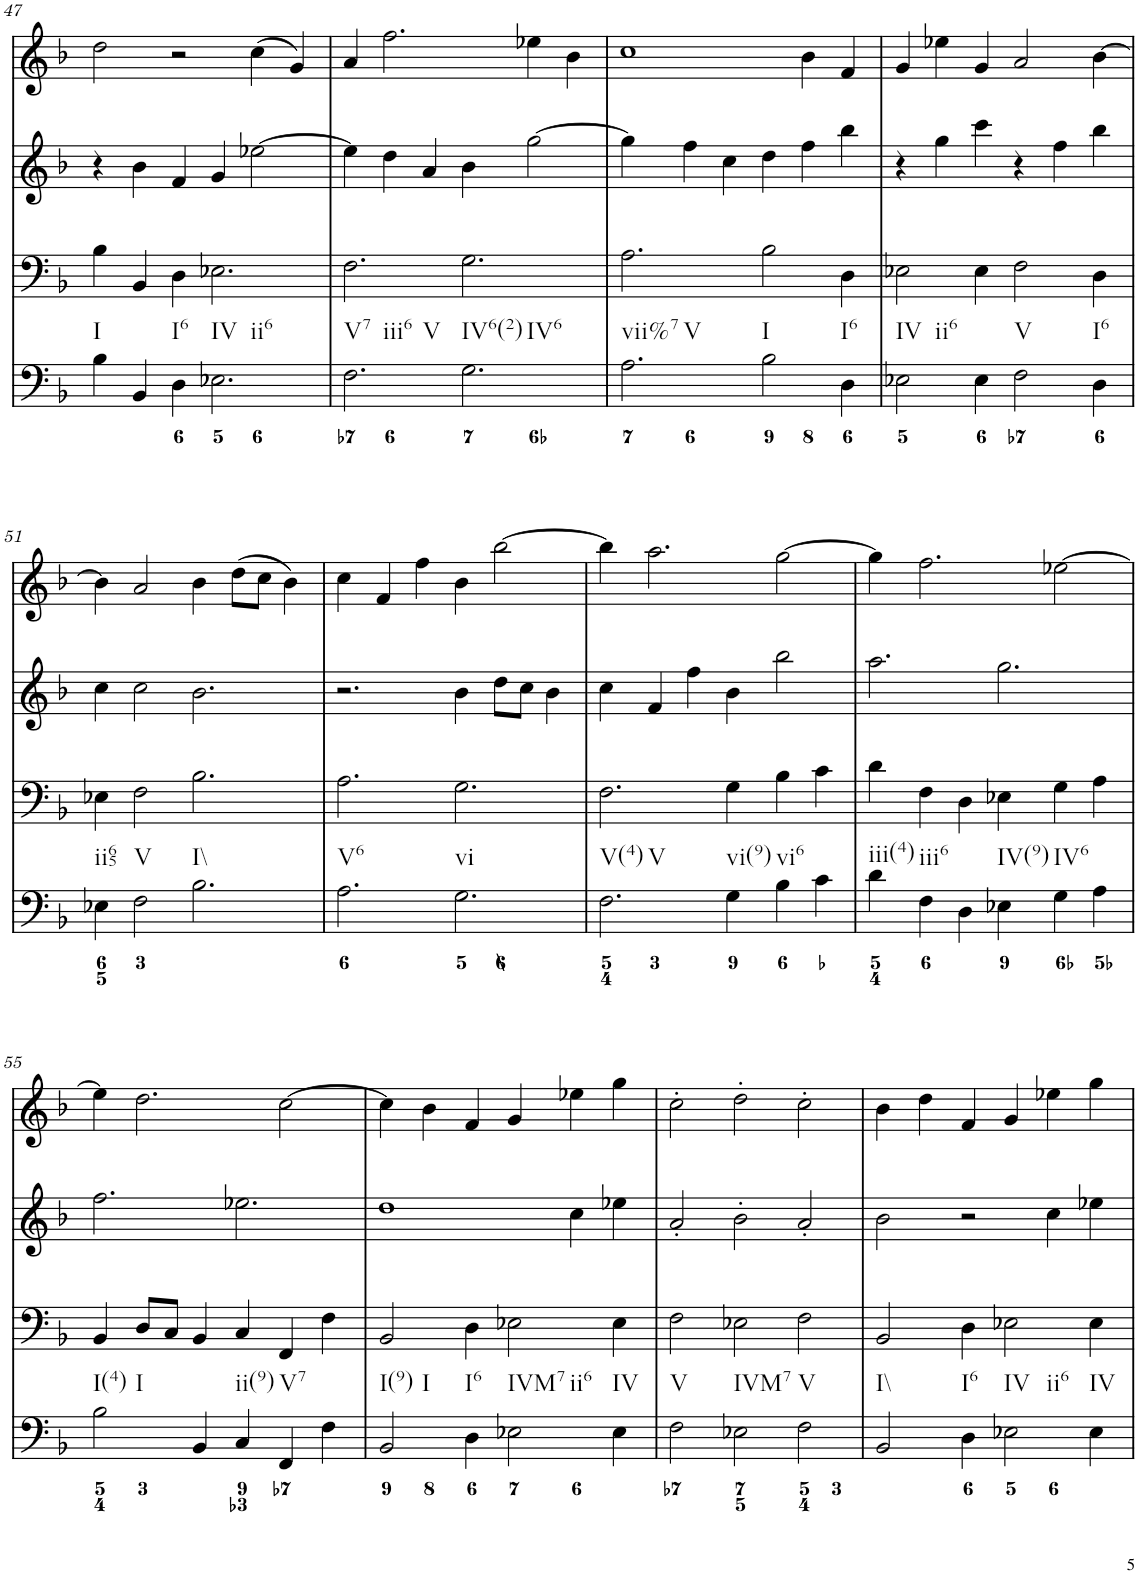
**kern	**kern	**kern	**kern
*part4	*part3	*part2	*part1
*staff4	*staff3	*staff2	*staff1
*I"Piano	*I"Piano	*I"Piano	*I"Piano
*I'Pno	*I'Pno	*I'Pno	*I'Pno
!!LO:PB:g=z
*clefF4	*clefF4	*clefG2	*clefG2
*k[b-]	*k[b-]	*k[b-]	*k[b-]
*F:	*F:	*F:	*F:
*M6/4	*M6/4	*M6/4	*M6/4
=47	=47	=47	=47
!LO:TX:b:t=I	!	!	!
4B-\	4B-\	4r	2dd\
4BB-/	4BB-/	4b-\	.
!LO:TX:b:t=I6	!	!	!
4D\	4D\	4f/	2r
!LO:TX:b:t=IV	!	!	!
!LO:TX:b:t=ii6	!	!	!
2.E-X\	2.E-X\	4g/	.
.	.	[2ee-X\	(4cc\
.	.	.	4g/)
=48	=48	=48	=48
!LO:TX:b:t=V7	!	!	!
!LO:TX:b:t=iii6	!	!	!
!LO:TX:b:t=V	!	!	!
2.F\	2.F\	4ee-\]	4a/
.	.	4dd\	2.ff\
.	.	4a/	.
!LO:TX:b:t=IV6(2)	!	!	!
!LO:TX:b:t=IV6	!	!	!
2.G\	2.G\	4b-\	.
.	.	[2gg\	4ee-X\
.	.	.	4b-\
=49	=49	=49	=49
!LO:TX:b:t=vii%7	!	!	!
!LO:TX:b:t=V	!	!	!
2.A\	2.A\	4gg\]	1cc
.	.	4ff\	.
.	.	4cc\	.
!LO:TX:b:t=I	!	!	!
2B-\	2B-\	4dd\	.
.	.	4ff\	4b-\
!LO:TX:b:t=I6	!	!	!
4D\	4D\	4bb-\	4f/
=50	=50	=50	=50
!LO:TX:b:t=IV	!	!	!
!LO:TX:b:t=ii6	!	!	!
2E-X\	2E-X\	4r	4g/
.	.	4gg\	4ee-X\
4E-\	4E-\	4ccc\	4g/
!LO:TX:b:t=V	!	!	!
2F\	2F\	4r	2a/
.	.	4ff\	.
!LO:TX:b:t=I6	!	!	!
4D\	4D\	4bb-\	[4b-\
!!LO:LB:g=z
=51	=51	=51	=51
!LO:TX:b:t=ii65	!	!	!
4E-X\	4E-X\	4cc\	4b-\]
!LO:TX:b:t=V	!	!	!
2F\	2F\	2cc\	2a/
!LO:TX:b:t=I\\	!	!	!
2.B-\	2.B-\	2.b-\	4b-\
.	.	.	(8dd\L
.	.	.	8cc\J
.	.	.	4b-\)
=52	=52	=52	=52
!LO:TX:b:t=V6	!	!	!
2.A\	2.A\	2.r	4cc\
.	.	.	4f/
.	.	.	4ff\
!LO:TX:b:t=vi	!	!	!
2.G\	2.G\	4b-\	4b-\
.	.	8dd\L	[2bb-\
.	.	8cc\J	.
.	.	4b-\	.
=53	=53	=53	=53
!LO:TX:b:t=V(4)	!	!	!
!LO:TX:b:t=V	!	!	!
2.F\	2.F\	4cc\	4bb-\]
.	.	4f/	2.aa\
.	.	4ff\	.
!LO:TX:b:t=vi(9)	!	!	!
4G\	4G\	4b-\	.
!LO:TX:b:t=vi6	!	!	!
4B-\	4B-\	2bb-\	[2gg\
4c\	4c\	.	.
=54	=54	=54	=54
!LO:TX:b:t=iii(4)	!	!	!
4d\	4d\	2.aa\	4gg\]
!LO:TX:b:t=iii6	!	!	!
4F\	4F\	.	2.ff\
4D\	4D\	.	.
!LO:TX:b:t=IV(9)	!	!	!
4E-X\	4E-X\	2.gg\	.
!LO:TX:b:t=IV6	!	!	!
4G\	4G\	.	[2ee-X\
4A\	4A\	.	.
!!LO:LB:g=z
=55	=55	=55	=55
!LO:TX:b:t=I(4)	!	!	!
!LO:TX:b:t=I	!	!	!
2B-\	4BB-/	2.ff\	4ee-\]
.	8D/L	.	2.dd\
.	8C/J	.	.
4BB-/	4BB-/	.	.
!LO:TX:b:t=ii(9)	!	!	!
4C/	4C/	2.ee-X\	.
!LO:TX:b:t=V7	!	!	!
4FF/	4FF/	.	[2cc\
4F\	4F\	.	.
=56	=56	=56	=56
!LO:TX:b:t=I(9)	!	!	!
!LO:TX:b:t=I	!	!	!
2BB-/	2BB-/	1dd	4cc\]
.	.	.	4b-\
!LO:TX:b:t=I6	!	!	!
4D\	4D\	.	4f/
!LO:TX:b:t=IVM7	!	!	!
!LO:TX:b:t=ii6	!	!	!
2E-X\	2E-X\	.	4g/
.	.	4cc\	4ee-X\
!LO:TX:b:t=IV	!	!	!
4E-\	4E-\	4ee-X\	4gg\
=57	=57	=57	=57
!LO:TX:b:t=V	!	!	!
2F\	2F\	2a'/	2cc'\
!LO:TX:b:t=IVM7	!	!	!
2E-X\	2E-X\	2b-'\	2dd'\
!LO:TX:b:t=V	!	!	!
2F\	2F\	2a'/	2cc'\
=58	=58	=58	=58
!LO:TX:b:t=I\\	!	!	!
2BB-/	2BB-/	2b-\	4b-\
.	.	.	4dd\
!LO:TX:b:t=I6	!	!	!
4D\	4D\	2r	4f/
!LO:TX:b:t=IV	!	!	!
!LO:TX:b:t=ii6	!	!	!
2E-X\	2E-X\	.	4g/
.	.	4cc\	4ee-X\
!LO:TX:b:t=IV	!	!	!
4E-\	4E-\	4ee-X\	4gg\
=	=	=	=
*-	*-	*-	*-
